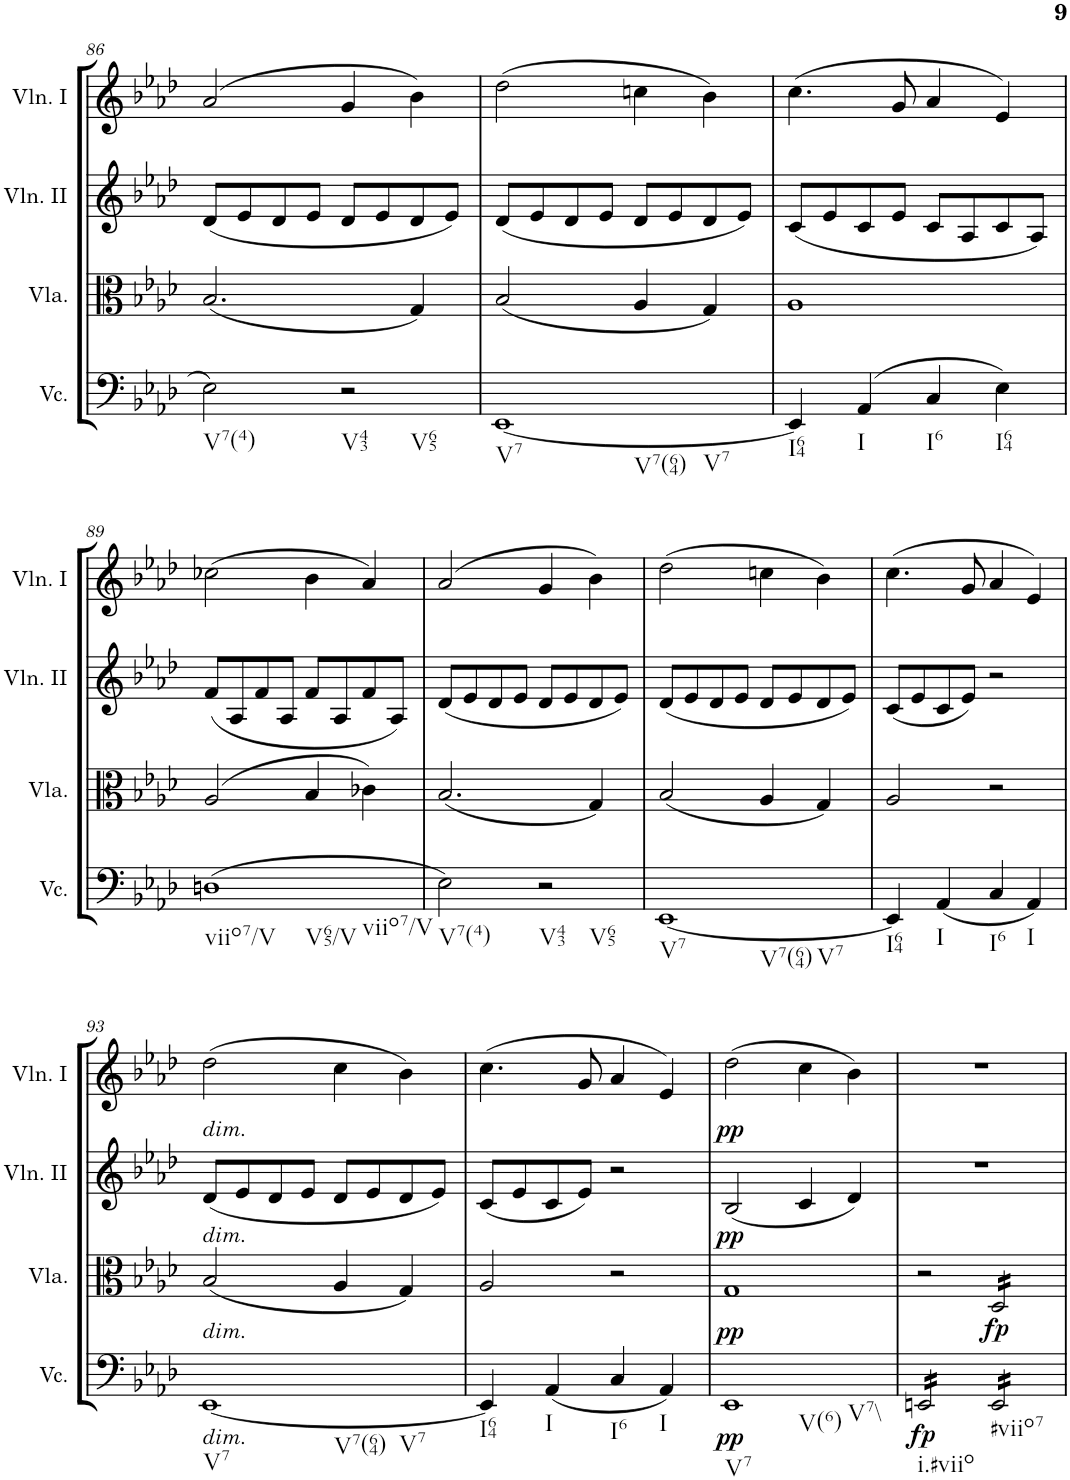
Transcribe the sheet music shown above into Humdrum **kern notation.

**kern	**dynam	**kern	**dynam	**kern	**dynam	**kern	**dynam
*part4	*part4	*part3	*part3	*part2	*part2	*part1	*part1
*staff4	*staff4	*staff3	*staff3	*staff2	*staff2	*staff1	*staff1
*I"Violoncello	*	*I"Viola	*	*I"Violino II	*	*I"Violino I	*
*I'Vc.	*	*I'Vla.	*	*I'Vln. II	*	*I'Vln. I	*
!!LO:PB:g=z
*clefF4	*	*clefC3	*	*clefG2	*	*clefG2	*
*k[b-e-a-d-]	*	*k[b-e-a-d-]	*	*k[b-e-a-d-]	*	*k[b-e-a-d-]	*
*M2/2	*	*M2/2	*	*M2/2	*	*M2/2	*
*met(c|)	*	*met(c|)	*	*met(c|)	*	*met(c|)	*
=86	=86	=86	=86	=86	=86	=86	=86
!LO:TX:b:t=V7(4)	!	!	!	!	!	!	!
2E-\	.	(2.B-/	.	(8d-/L	.	(2a-/	.
.	.	.	.	8e-/	.	.	.
.	.	.	.	8d-/	.	.	.
.	.	.	.	8e-/J	.	.	.
!LO:TX:b:t=V43	!	!	!	!	!	!	!
!LO:TX:b:t=V65	!	!	!	!	!	!	!
2r	.	.	.	8d-/L	.	4g/	.
.	.	.	.	8e-/	.	.	.
.	.	4G/)	.	8d-/	.	4b-\)	.
.	.	.	.	8e-/J)	.	.	.
=87	=87	=87	=87	=87	=87	=87	=87
!LO:TX:b:t=V7	!	!	!	!	!	!	!
!LO:TX:b:t=V7(64)	!	!	!	!	!	!	!
!LO:TX:b:t=V7	!	!	!	!	!	!	!
[1EE-	.	(2B-/	.	(8d-/L	.	(2dd-\	.
.	.	.	.	8e-/	.	.	.
.	.	.	.	8d-/	.	.	.
.	.	.	.	8e-/J	.	.	.
.	.	4A-/	.	8d-/L	.	4ccn\	.
.	.	.	.	8e-/	.	.	.
.	.	4G/)	.	8d-/	.	4b-\)	.
.	.	.	.	8e-/J)	.	.	.
=88	=88	=88	=88	=88	=88	=88	=88
!LO:TX:b:t=I64	!	!	!	!	!	!	!
4EE-/]	.	1A-	.	(8c/L	.	(4.cc\	.
.	.	.	.	8e-/	.	.	.
!LO:TX:b:t=I	!	!	!	!	!	!	!
(4AA-/	.	.	.	8c/	.	.	.
.	.	.	.	8e-/J	.	8g/	.
!LO:TX:b:t=I6	!	!	!	!	!	!	!
4C/	.	.	.	8c/L	.	4a-/	.
.	.	.	.	8A-/	.	.	.
!LO:TX:b:t=I64	!	!	!	!	!	!	!
4E-\)	.	.	.	8c/	.	4e-/)	.
.	.	.	.	8A-/J)	.	.	.
!!LO:LB:g=z
=89	=89	=89	=89	=89	=89	=89	=89
!LO:TX:b:t=viio7/V	!	!	!	!	!	!	!
!LO:TX:b:t=V65/V	!	!	!	!	!	!	!
!LO:TX:b:t=viio7/V	!	!	!	!	!	!	!
(1Dn	.	(2A-/	.	(8f/L	.	(2cc-X\	.
.	.	.	.	8A-/	.	.	.
.	.	.	.	8f/	.	.	.
.	.	.	.	8A-/J	.	.	.
.	.	4B-/	.	8f/L	.	4b-\	.
.	.	.	.	8A-/	.	.	.
.	.	4c-X\)	.	8f/	.	4a-/)	.
.	.	.	.	8A-/J)	.	.	.
=90	=90	=90	=90	=90	=90	=90	=90
!LO:TX:b:t=V7(4)	!	!	!	!	!	!	!
2E-\)	.	(2.B-/	.	(8d-/L	.	(2a-/	.
.	.	.	.	8e-/	.	.	.
.	.	.	.	8d-/	.	.	.
.	.	.	.	8e-/J	.	.	.
!LO:TX:b:t=V43	!	!	!	!	!	!	!
!LO:TX:b:t=V65	!	!	!	!	!	!	!
2r	.	.	.	8d-/L	.	4g/	.
.	.	.	.	8e-/	.	.	.
.	.	4G/)	.	8d-/	.	4b-\)	.
.	.	.	.	8e-/J)	.	.	.
=91	=91	=91	=91	=91	=91	=91	=91
!LO:TX:b:t=V7	!	!	!	!	!	!	!
!LO:TX:b:t=V7(64)	!	!	!	!	!	!	!
!LO:TX:b:t=V7	!	!	!	!	!	!	!
[1EE-	.	(2B-/	.	(8d-/L	.	(2dd-\	.
.	.	.	.	8e-/	.	.	.
.	.	.	.	8d-/	.	.	.
.	.	.	.	8e-/J	.	.	.
.	.	4A-/	.	8d-/L	.	4ccn\	.
.	.	.	.	8e-/	.	.	.
.	.	4G/)	.	8d-/	.	4b-\)	.
.	.	.	.	8e-/J)	.	.	.
=92	=92	=92	=92	=92	=92	=92	=92
!LO:TX:b:t=I64	!	!	!	!	!	!	!
4EE-/]	.	2A-/	.	(8c/L	.	(4.cc\	.
.	.	.	.	8e-/	.	.	.
!LO:TX:b:t=I	!	!	!	!	!	!	!
(4AA-/	.	.	.	8c/	.	.	.
.	.	.	.	8e-/J)	.	8g/	.
!LO:TX:b:t=I6	!	!	!	!	!	!	!
4C/	.	2r	.	2r	.	4a-/	.
!LO:TX:b:t=I	!	!	!	!	!	!	!
4AA-/)	.	.	.	.	.	4e-/)	.
!!LO:LB:g=z
=93	=93	=93	=93	=93	=93	=93	=93
!	!	!	!	!	!	!LO:TX:b:i:t=dim.	!
!	!	!	!	!LO:TX:b:i:t=dim.	!	!	!
!	!	!LO:TX:b:i:t=dim.	!	!	!	!	!
!LO:TX:b:i:t=dim.	!	!	!	!	!	!	!
!LO:TX:b:t=V7	!	!	!	!	!	!	!
!LO:TX:b:t=V7(64)	!	!	!	!	!	!	!
!LO:TX:b:t=V7	!	!	!	!	!	!	!
[1EE-	.	(2B-/	.	(8d-/L	.	(2dd-\	.
.	.	.	.	8e-/	.	.	.
.	.	.	.	8d-/	.	.	.
.	.	.	.	8e-/J	.	.	.
.	.	4A-/	.	8d-/L	.	4cc\	.
.	.	.	.	8e-/	.	.	.
.	.	4G/)	.	8d-/	.	4b-\)	.
.	.	.	.	8e-/J)	.	.	.
=94	=94	=94	=94	=94	=94	=94	=94
!LO:TX:b:t=I64	!	!	!	!	!	!	!
4EE-/]	.	2A-/	.	(8c/L	.	(4.cc\	.
.	.	.	.	8e-/	.	.	.
!LO:TX:b:t=I	!	!	!	!	!	!	!
(4AA-/	.	.	.	8c/	.	.	.
.	.	.	.	8e-/J)	.	8g/	.
!LO:TX:b:t=I6	!	!	!	!	!	!	!
4C/	.	2r	.	2r	.	4a-/	.
!LO:TX:b:t=I	!	!	!	!	!	!	!
4AA-/)	.	.	.	.	.	4e-/)	.
=95	=95	=95	=95	=95	=95	=95	=95
!LO:TX:b:t=V7	!	!	!	!	!	!	!
!LO:TX:b:t=V(6)	!	!	!	!	!	!	!
!LO:TX:b:t=V7\\	!	!	!	!	!	!	!
!	!LO:DY:b	!	!LO:DY:b	!	!LO:DY:b	!	!LO:DY:b
1EE-	pp	1G	pp	(2B-/	pp	(2dd-\	pp
.	.	.	.	4c/	.	4cc\	.
.	.	.	.	4d-/)	.	4b-\)	.
=96	=96	=96	=96	=96	=96	=96	=96
!LO:TX:b:t=i.#viio	!	!	!	!	!	!	!
!	!LO:DY:b	!	!	!	!	!	!
*tremolo	*	*	*	*	*	*	*
16EEn/LL	fp	2r	.	1r	.	1r	.
16EEn/	.	.	.	.	.	.	.
16EEn/	.	.	.	.	.	.	.
16EEn/	.	.	.	.	.	.	.
16EEn/	.	.	.	.	.	.	.
16EEn/	.	.	.	.	.	.	.
16EEn/	.	.	.	.	.	.	.
16EEn/JJ	.	.	.	.	.	.	.
!LO:TX:b:t=#viio7	!	!	!	!	!	!	!
!	!	!	!LO:DY:b	!	!	!	!
*	*	*tremolo	*	*	*	*	*
16EE/LL	.	16D-/LL	fp	.	.	.	.
16EE/	.	16D-/	.	.	.	.	.
16EE/	.	16D-/	.	.	.	.	.
16EE/	.	16D-/	.	.	.	.	.
16EE/	.	16D-/	.	.	.	.	.
16EE/	.	16D-/	.	.	.	.	.
16EE/	.	16D-/	.	.	.	.	.
16EE/JJ	.	16D-/JJ	.	.	.	.	.
*	*	*Xtremolo	*	*	*	*	*
*Xtremolo	*	*	*	*	*	*	*
=	=	=	=	=	=	=	=
*-	*-	*-	*-	*-	*-	*-	*-
